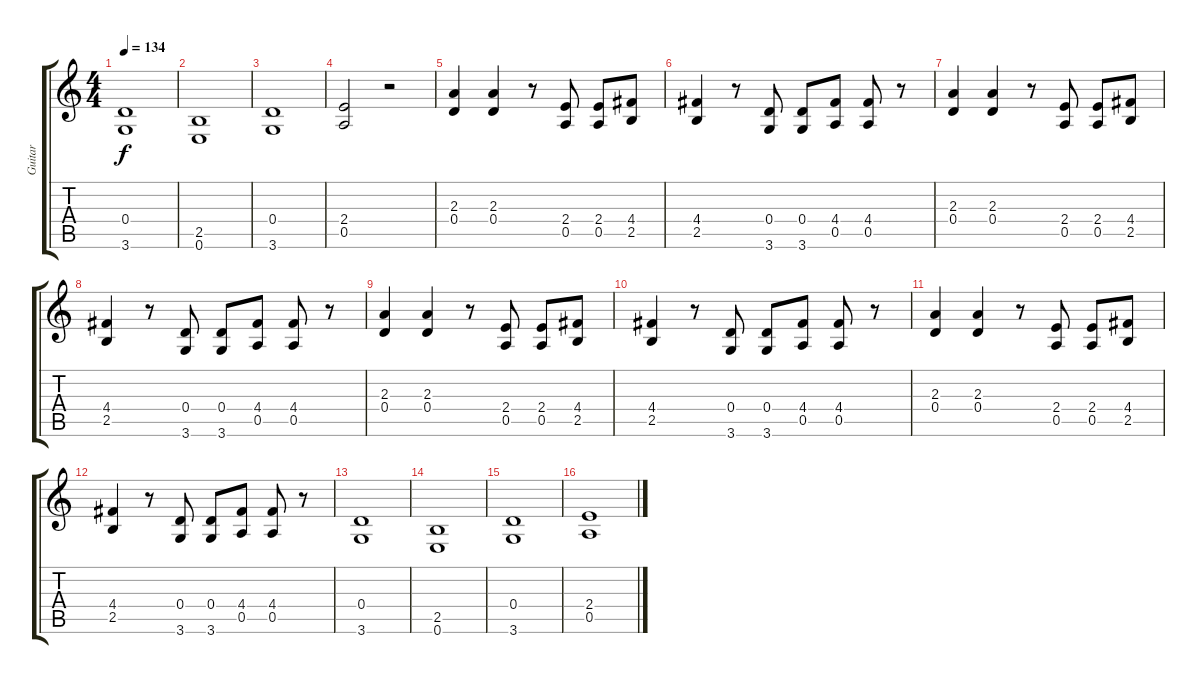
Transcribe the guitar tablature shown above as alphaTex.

\track ("Guitar" "Guitar") {instrument distortionguitar}
\staff {score tabs}
\tuning (E4 B3 G3 D3 A2 E2) {hide}
\ts (4 4)
\tempo 134
\clef g2
\ks c
(0.4 3.6).1{dy f} |
(2.5 0.6).1 |
(0.4 3.6).1 |
(2.4 0.5).2 r.2 |
(2.3 0.4).4 (2.3 0.4).4 r.8 (2.4 0.5).8 (2.4 0.5).8 (4.4 2.5).8 |
(4.4 2.5).4 r.8 (0.4 3.6).8 (0.4 3.6).8 (4.4 0.5).8 (4.4 0.5).8 r.8 |
(2.3 0.4).4 (2.3 0.4).4 r.8 (2.4 0.5).8 (2.4 0.5).8 (4.4 2.5).8 |
(4.4 2.5).4 r.8 (0.4 3.6).8 (0.4 3.6).8 (4.4 0.5).8 (4.4 0.5).8 r.8 |
(2.3 0.4).4 (2.3 0.4).4 r.8 (2.4 0.5).8 (2.4 0.5).8 (4.4 2.5).8 |
(4.4 2.5).4 r.8 (0.4 3.6).8 (0.4 3.6).8 (4.4 0.5).8 (4.4 0.5).8 r.8 |
(2.3 0.4).4 (2.3 0.4).4 r.8 (2.4 0.5).8 (2.4 0.5).8 (4.4 2.5).8 |
(4.4 2.5).4 r.8 (0.4 3.6).8 (0.4 3.6).8 (4.4 0.5).8 (4.4 0.5).8 r.8 |
(0.4 3.6).1 |
(2.5 0.6).1 |
(0.4 3.6).1 |
(2.4 0.5).1
